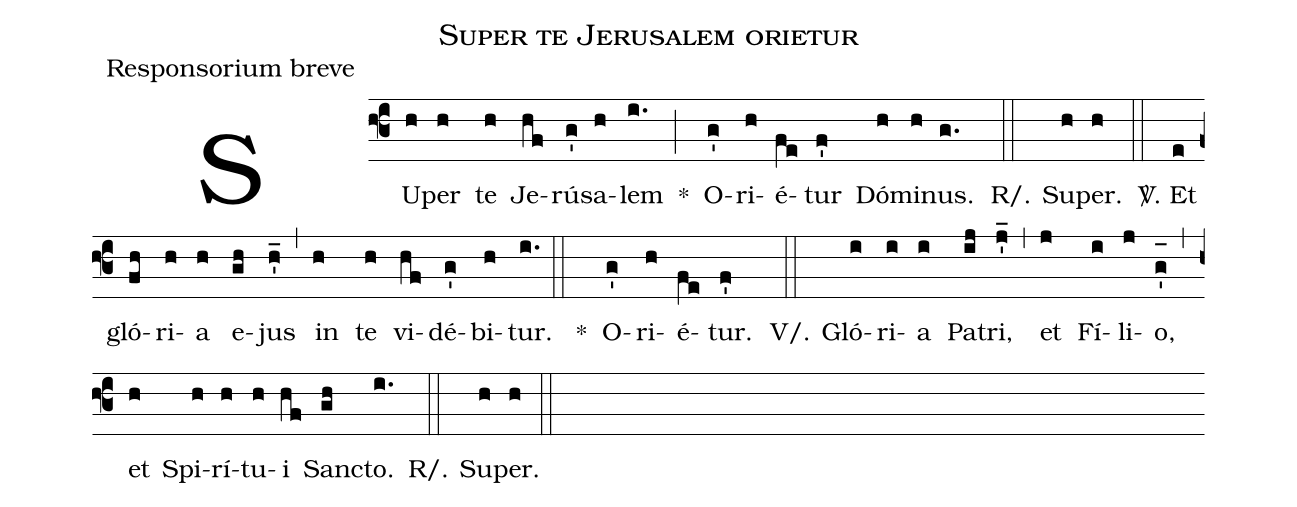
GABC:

name:Super te Jerusalem orietur;
office-part:Responsorium breve;
%%
(f3) SU(h)per(h) te(h) Je(hf)rú(g')sa(h)lem(i.) *(;) O(g')ri(h)é(fe)tur(f') Dó(h)mi(h)nus.(g.) (::)
R/. Su(h)per.(h) (::)
<sp>V/</sp>. Et(e) gló(fh)ri(h)a(h) e(gh)jus(h'_) (,) in(h) te(h) vi(hf)dé(g')bi(h)tur.(i.) (::)
*() O(g')ri(h)é(fe)tur.(f') (::)
V/. Gló(i)ri(i)a(i) Pa(ij)tri,(j'_) (,) et(j) Fí(i)li(j)o,(g'_[oh:h]) (,) et(h) Spi(h)rí(h)tu(h)i(hf) San(gh)cto.(i.) (::)
R/. Su(h)per.(h) (::)
